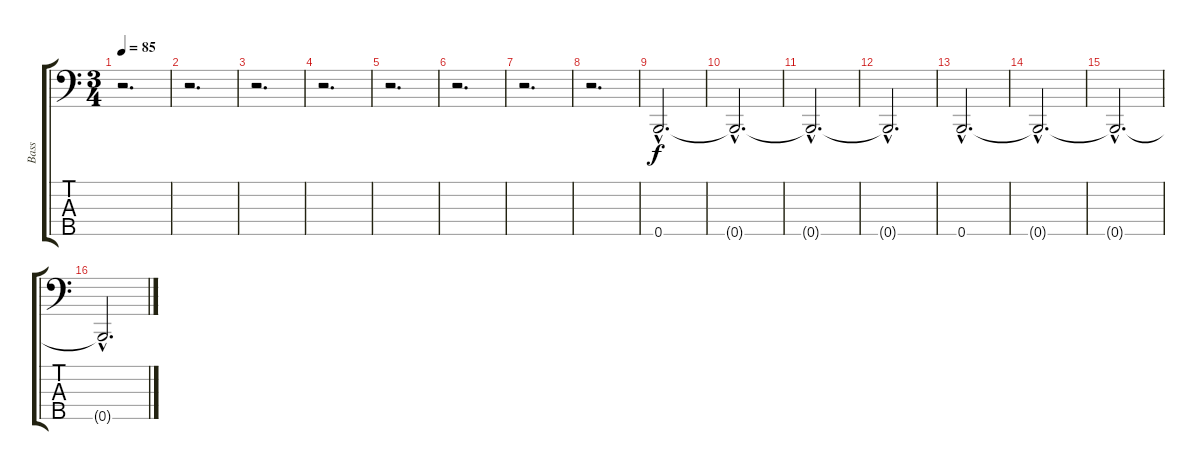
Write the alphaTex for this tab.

\track ("Bass" "Bass") {instrument electricbassfinger}
\staff {score tabs}
\tuning (G2 D2 A1 E1 B0) {hide}
\ts (3 4)
\tempo 85
\clef f4
\ks c
r.2{d dy f instrument electricbassfinger} |
r.2{d} |
r.2{d} |
r.2{d} |
r.2{d} |
r.2{d} |
r.2{d} |
r.2{d} |
0.5{hac}.2{d} |
0.5{hac t}.2{d} |
0.5{hac t}.2{d} |
0.5{hac t}.2{d} |
0.5{hac}.2{d} |
0.5{hac t}.2{d} |
0.5{hac t}.2{d} |
0.5{hac t}.2{d}
